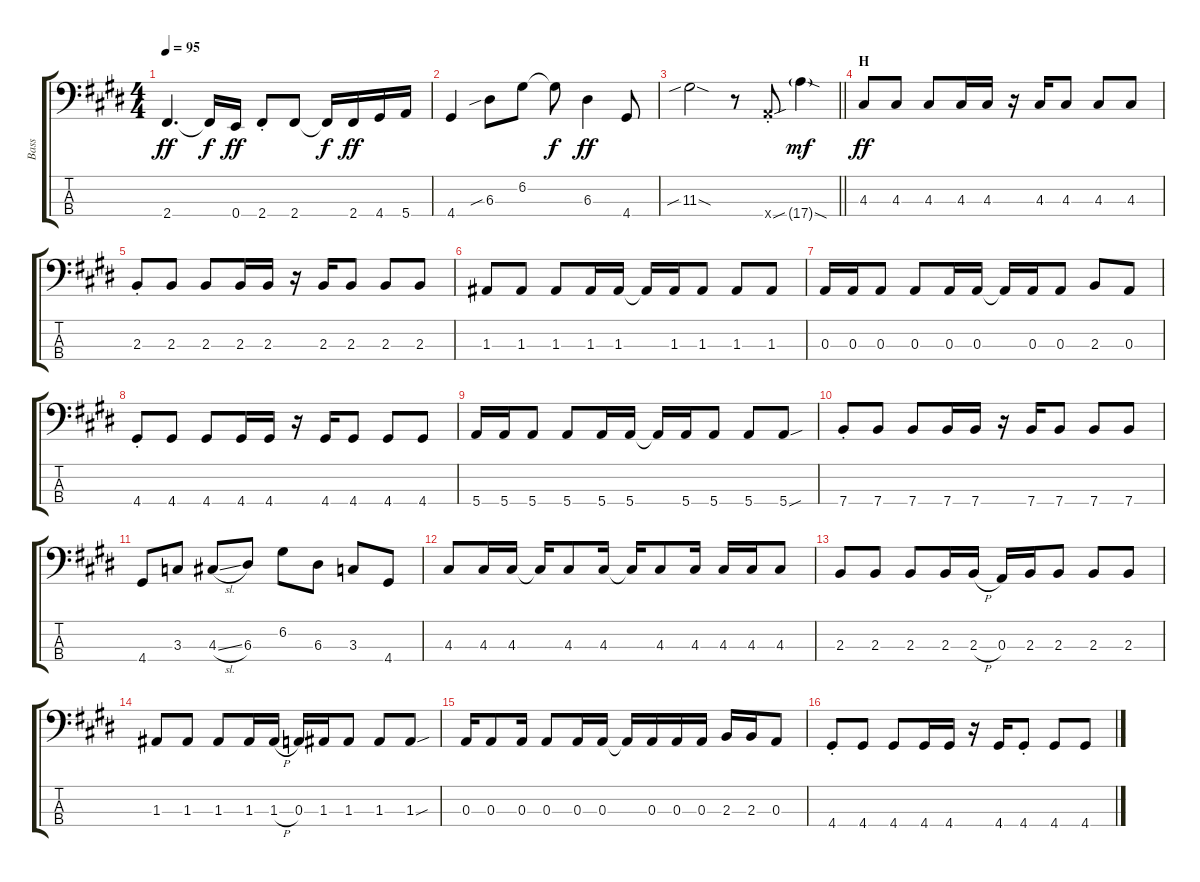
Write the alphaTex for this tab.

\track ("Bass" "Bass") {instrument electricbassfinger}
\staff {score tabs}
\tuning (G2 D2 A1 E1) {hide}
\ts (4 4)
\tempo 95
\clef f4
\ks e
2.4.4{d dy ff} 2.4{t}.16{dy f} 0.4.16{dy ff} 2.4{st}.8 2.4.8 2.4{t}.16{dy f} 2.4.16{dy ff} 4.4.16 5.4.16 |
4.4.4 6.3{sib}.8 6.2.8 6.2{t}.8{dy f} 6.3.4{dy ff} 4.4.8 |
\barLineRight lightlight
11.3{sib sod}.2 r.8 5.4{sou st x}.8 17.4{sod g}.4{dy mf} |
\section ("" "H")
4.3.8{dy ff} 4.3.8 4.3.8 4.3.16 4.3.16 r.16 4.3.16 4.3.8 4.3.8 4.3.8 |
2.3{st}.8 2.3.8 2.3.8 2.3.16 2.3.16 r.16 2.3.16 2.3.8 2.3.8 2.3.8 |
1.3.8 1.3.8 1.3.8 1.3.16 1.3.16 1.3{t}.16 1.3.16 1.3.8 1.3.8 1.3.8 |
0.3.16 0.3.16 0.3.8 0.3.8 0.3.16 0.3.16 0.3{t}.16 0.3.16 0.3.8 2.3.8 0.3.8 |
4.4{st}.8 4.4.8 4.4.8 4.4.16 4.4.16 r.16 4.4.16 4.4.8 4.4.8 4.4.8 |
5.4.16 5.4.16 5.4.8 5.4.8 5.4.16 5.4.16 5.4{t}.16 5.4.16 5.4.8 5.4.8 5.4{sou}.8 |
7.4{st}.8 7.4.8 7.4.8 7.4.16 7.4.16 r.16 7.4.16 7.4.8 7.4.8 7.4.8 |
4.4.8 3.3.8 4.3{sl}.8 6.3.8 6.2.8 6.3.8 3.3.8 4.4.8 |
4.3.8 4.3.16 4.3.16 4.3{t}.16 4.3.8 4.3.16 4.3{t}.16 4.3.8 4.3.16 4.3.16 4.3.16 4.3.8 |
2.3.8 2.3.8 2.3.8 2.3.16 2.3{h}.16 0.3.16 2.3.16 2.3.8 2.3.8 2.3.8 |
1.3.8 1.3.8 1.3.8 1.3.16 1.3{h}.16 0.3.16 1.3.16 1.3.8 1.3.8 1.3{sou}.8 |
0.3.16 0.3.8 0.3.16 0.3.8 0.3.16 0.3.16 0.3{t}.16 0.3.16 0.3.16 0.3.16 2.3.16 2.3.16 0.3.8 |
4.4{st}.8 4.4.8 4.4.8 4.4.16 4.4.16 r.16 4.4.16 4.4{st}.8 4.4.8 4.4.8
